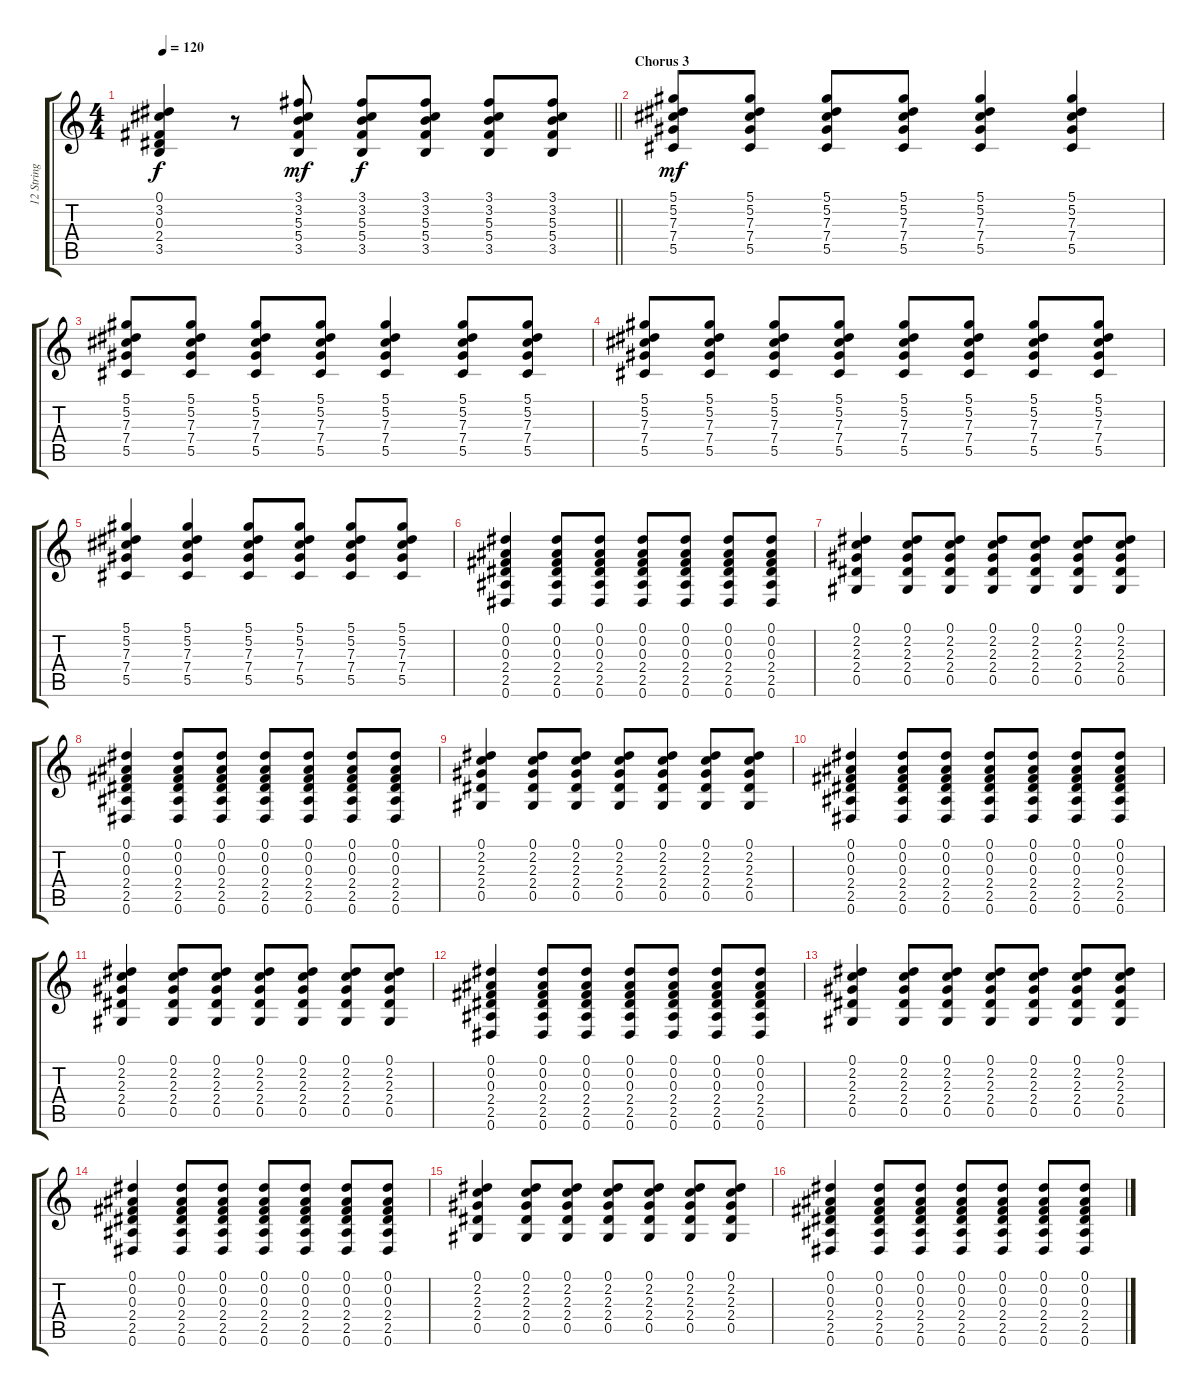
\track ("12 String Guitar" "12 String ") {instrument acousticguitarsteel}
\staff {score tabs}
\tuning (Eb4 Bb3 Gb3 Db3 Ab2 Eb2) {hide}
\ts (4 4)
\tempo 120
\clef g2
\barLineRight lightlight
\ks c
(0.1{t} 3.2{t} 0.3{t} 2.4{t} 3.5{t}).4{dy f} r.8 (3.1 3.2 5.3 5.4 3.5).8{dy mf} (3.1 3.2 5.3 5.4 3.5).8{dy f} (3.1 3.2 5.3 5.4 3.5).8 (3.1 3.2 5.3 5.4 3.5).8 (3.1 3.2 5.3 5.4 3.5).8 |
\section ("" "Chorus 3")
(5.1 5.2 7.3 7.4 5.5).8{dy mf} (5.1 5.2 7.3 7.4 5.5).8 (5.1 5.2 7.3 7.4 5.5).8 (5.1 5.2 7.3 7.4 5.5).8 (5.1 5.2 7.3 7.4 5.5).4 (5.1 5.2 7.3 7.4 5.5).4 |
(5.1 5.2 7.3 7.4 5.5).8 (5.1 5.2 7.3 7.4 5.5).8 (5.1 5.2 7.3 7.4 5.5).8 (5.1 5.2 7.3 7.4 5.5).8 (5.1 5.2 7.3 7.4 5.5).4 (5.1 5.2 7.3 7.4 5.5).8 (5.1 5.2 7.3 7.4 5.5).8 |
(5.1 5.2 7.3 7.4 5.5).8 (5.1 5.2 7.3 7.4 5.5).8 (5.1 5.2 7.3 7.4 5.5).8 (5.1 5.2 7.3 7.4 5.5).8 (5.1 5.2 7.3 7.4 5.5).8 (5.1 5.2 7.3 7.4 5.5).8 (5.1 5.2 7.3 7.4 5.5).8 (5.1 5.2 7.3 7.4 5.5).8 |
(5.1 5.2 7.3 7.4 5.5).4 (5.1 5.2 7.3 7.4 5.5).4 (5.1 5.2 7.3 7.4 5.5).8 (5.1 5.2 7.3 7.4 5.5).8 (5.1 5.2 7.3 7.4 5.5).8 (5.1 5.2 7.3 7.4 5.5).8 |
(0.1 0.2 0.3 2.4 2.5 0.6).4 (0.1 0.2 0.3 2.4 2.5 0.6).8 (0.1 0.2 0.3 2.4 2.5 0.6).8 (0.1 0.2 0.3 2.4 2.5 0.6).8 (0.1 0.2 0.3 2.4 2.5 0.6).8 (0.1 0.2 0.3 2.4 2.5 0.6).8 (0.1 0.2 0.3 2.4 2.5 0.6).8 |
(0.1 2.2 2.3 2.4 0.5).4 (0.1 2.2 2.3 2.4 0.5).8 (0.1 2.2 2.3 2.4 0.5).8 (0.1 2.2 2.3 2.4 0.5).8 (0.1 2.2 2.3 2.4 0.5).8 (0.1 2.2 2.3 2.4 0.5).8 (0.1 2.2 2.3 2.4 0.5).8 |
(0.1 0.2 0.3 2.4 2.5 0.6).4 (0.1 0.2 0.3 2.4 2.5 0.6).8 (0.1 0.2 0.3 2.4 2.5 0.6).8 (0.1 0.2 0.3 2.4 2.5 0.6).8 (0.1 0.2 0.3 2.4 2.5 0.6).8 (0.1 0.2 0.3 2.4 2.5 0.6).8 (0.1 0.2 0.3 2.4 2.5 0.6).8 |
(0.1 2.2 2.3 2.4 0.5).4 (0.1 2.2 2.3 2.4 0.5).8 (0.1 2.2 2.3 2.4 0.5).8 (0.1 2.2 2.3 2.4 0.5).8 (0.1 2.2 2.3 2.4 0.5).8 (0.1 2.2 2.3 2.4 0.5).8 (0.1 2.2 2.3 2.4 0.5).8 |
(0.1 0.2 0.3 2.4 2.5 0.6).4 (0.1 0.2 0.3 2.4 2.5 0.6).8 (0.1 0.2 0.3 2.4 2.5 0.6).8 (0.1 0.2 0.3 2.4 2.5 0.6).8 (0.1 0.2 0.3 2.4 2.5 0.6).8 (0.1 0.2 0.3 2.4 2.5 0.6).8 (0.1 0.2 0.3 2.4 2.5 0.6).8 |
(0.1 2.2 2.3 2.4 0.5).4 (0.1 2.2 2.3 2.4 0.5).8 (0.1 2.2 2.3 2.4 0.5).8 (0.1 2.2 2.3 2.4 0.5).8 (0.1 2.2 2.3 2.4 0.5).8 (0.1 2.2 2.3 2.4 0.5).8 (0.1 2.2 2.3 2.4 0.5).8 |
(0.1 0.2 0.3 2.4 2.5 0.6).4 (0.1 0.2 0.3 2.4 2.5 0.6).8 (0.1 0.2 0.3 2.4 2.5 0.6).8 (0.1 0.2 0.3 2.4 2.5 0.6).8 (0.1 0.2 0.3 2.4 2.5 0.6).8 (0.1 0.2 0.3 2.4 2.5 0.6).8 (0.1 0.2 0.3 2.4 2.5 0.6).8 |
(0.1 2.2 2.3 2.4 0.5).4 (0.1 2.2 2.3 2.4 0.5).8 (0.1 2.2 2.3 2.4 0.5).8 (0.1 2.2 2.3 2.4 0.5).8 (0.1 2.2 2.3 2.4 0.5).8 (0.1 2.2 2.3 2.4 0.5).8 (0.1 2.2 2.3 2.4 0.5).8 |
(0.1 0.2 0.3 2.4 2.5 0.6).4 (0.1 0.2 0.3 2.4 2.5 0.6).8 (0.1 0.2 0.3 2.4 2.5 0.6).8 (0.1 0.2 0.3 2.4 2.5 0.6).8 (0.1 0.2 0.3 2.4 2.5 0.6).8 (0.1 0.2 0.3 2.4 2.5 0.6).8 (0.1 0.2 0.3 2.4 2.5 0.6).8 |
(0.1 2.2 2.3 2.4 0.5).4 (0.1 2.2 2.3 2.4 0.5).8 (0.1 2.2 2.3 2.4 0.5).8 (0.1 2.2 2.3 2.4 0.5).8 (0.1 2.2 2.3 2.4 0.5).8 (0.1 2.2 2.3 2.4 0.5).8 (0.1 2.2 2.3 2.4 0.5).8 |
(0.1 0.2 0.3 2.4 2.5 0.6).4 (0.1 0.2 0.3 2.4 2.5 0.6).8 (0.1 0.2 0.3 2.4 2.5 0.6).8 (0.1 0.2 0.3 2.4 2.5 0.6).8 (0.1 0.2 0.3 2.4 2.5 0.6).8 (0.1 0.2 0.3 2.4 2.5 0.6).8 (0.1 0.2 0.3 2.4 2.5 0.6).8
